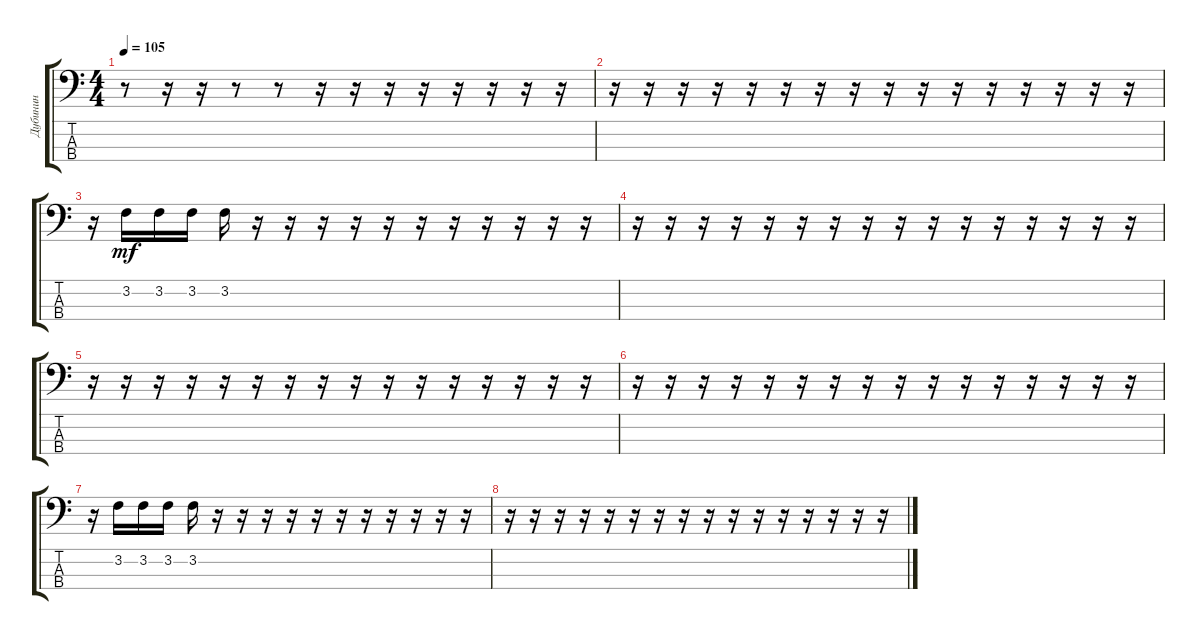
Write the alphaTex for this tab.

\track ("Дубинин" "Дубинин") {instrument electricbassfinger}
\staff {score tabs}
\tuning (G2 D2 A1 E1) {hide}
\ts (4 4)
\tempo 105
\clef f4
\ks c
r.8{dy mf} r.16 r.16 r.8 r.8 r.16 r.16 r.16 r.16 r.16 r.16 r.16 r.16 |
r.16 r.16 r.16 r.16 r.16 r.16 r.16 r.16 r.16 r.16 r.16 r.16 r.16 r.16 r.16 r.16 |
r.16 3.2.16 3.2.16 3.2.16 3.2.16 r.16 r.16 r.16 r.16 r.16 r.16 r.16 r.16 r.16 r.16 r.16 |
r.16 r.16 r.16 r.16 r.16 r.16 r.16 r.16 r.16 r.16 r.16 r.16 r.16 r.16 r.16 r.16 |
r.16 r.16 r.16 r.16 r.16 r.16 r.16 r.16 r.16 r.16 r.16 r.16 r.16 r.16 r.16 r.16 |
r.16 r.16 r.16 r.16 r.16 r.16 r.16 r.16 r.16 r.16 r.16 r.16 r.16 r.16 r.16 r.16 |
r.16 3.2.16 3.2.16 3.2.16 3.2.16 r.16 r.16 r.16 r.16 r.16 r.16 r.16 r.16 r.16 r.16 r.16 |
r.16 r.16 r.16 r.16 r.16 r.16 r.16 r.16 r.16 r.16 r.16 r.16 r.16 r.16 r.16 r.16
